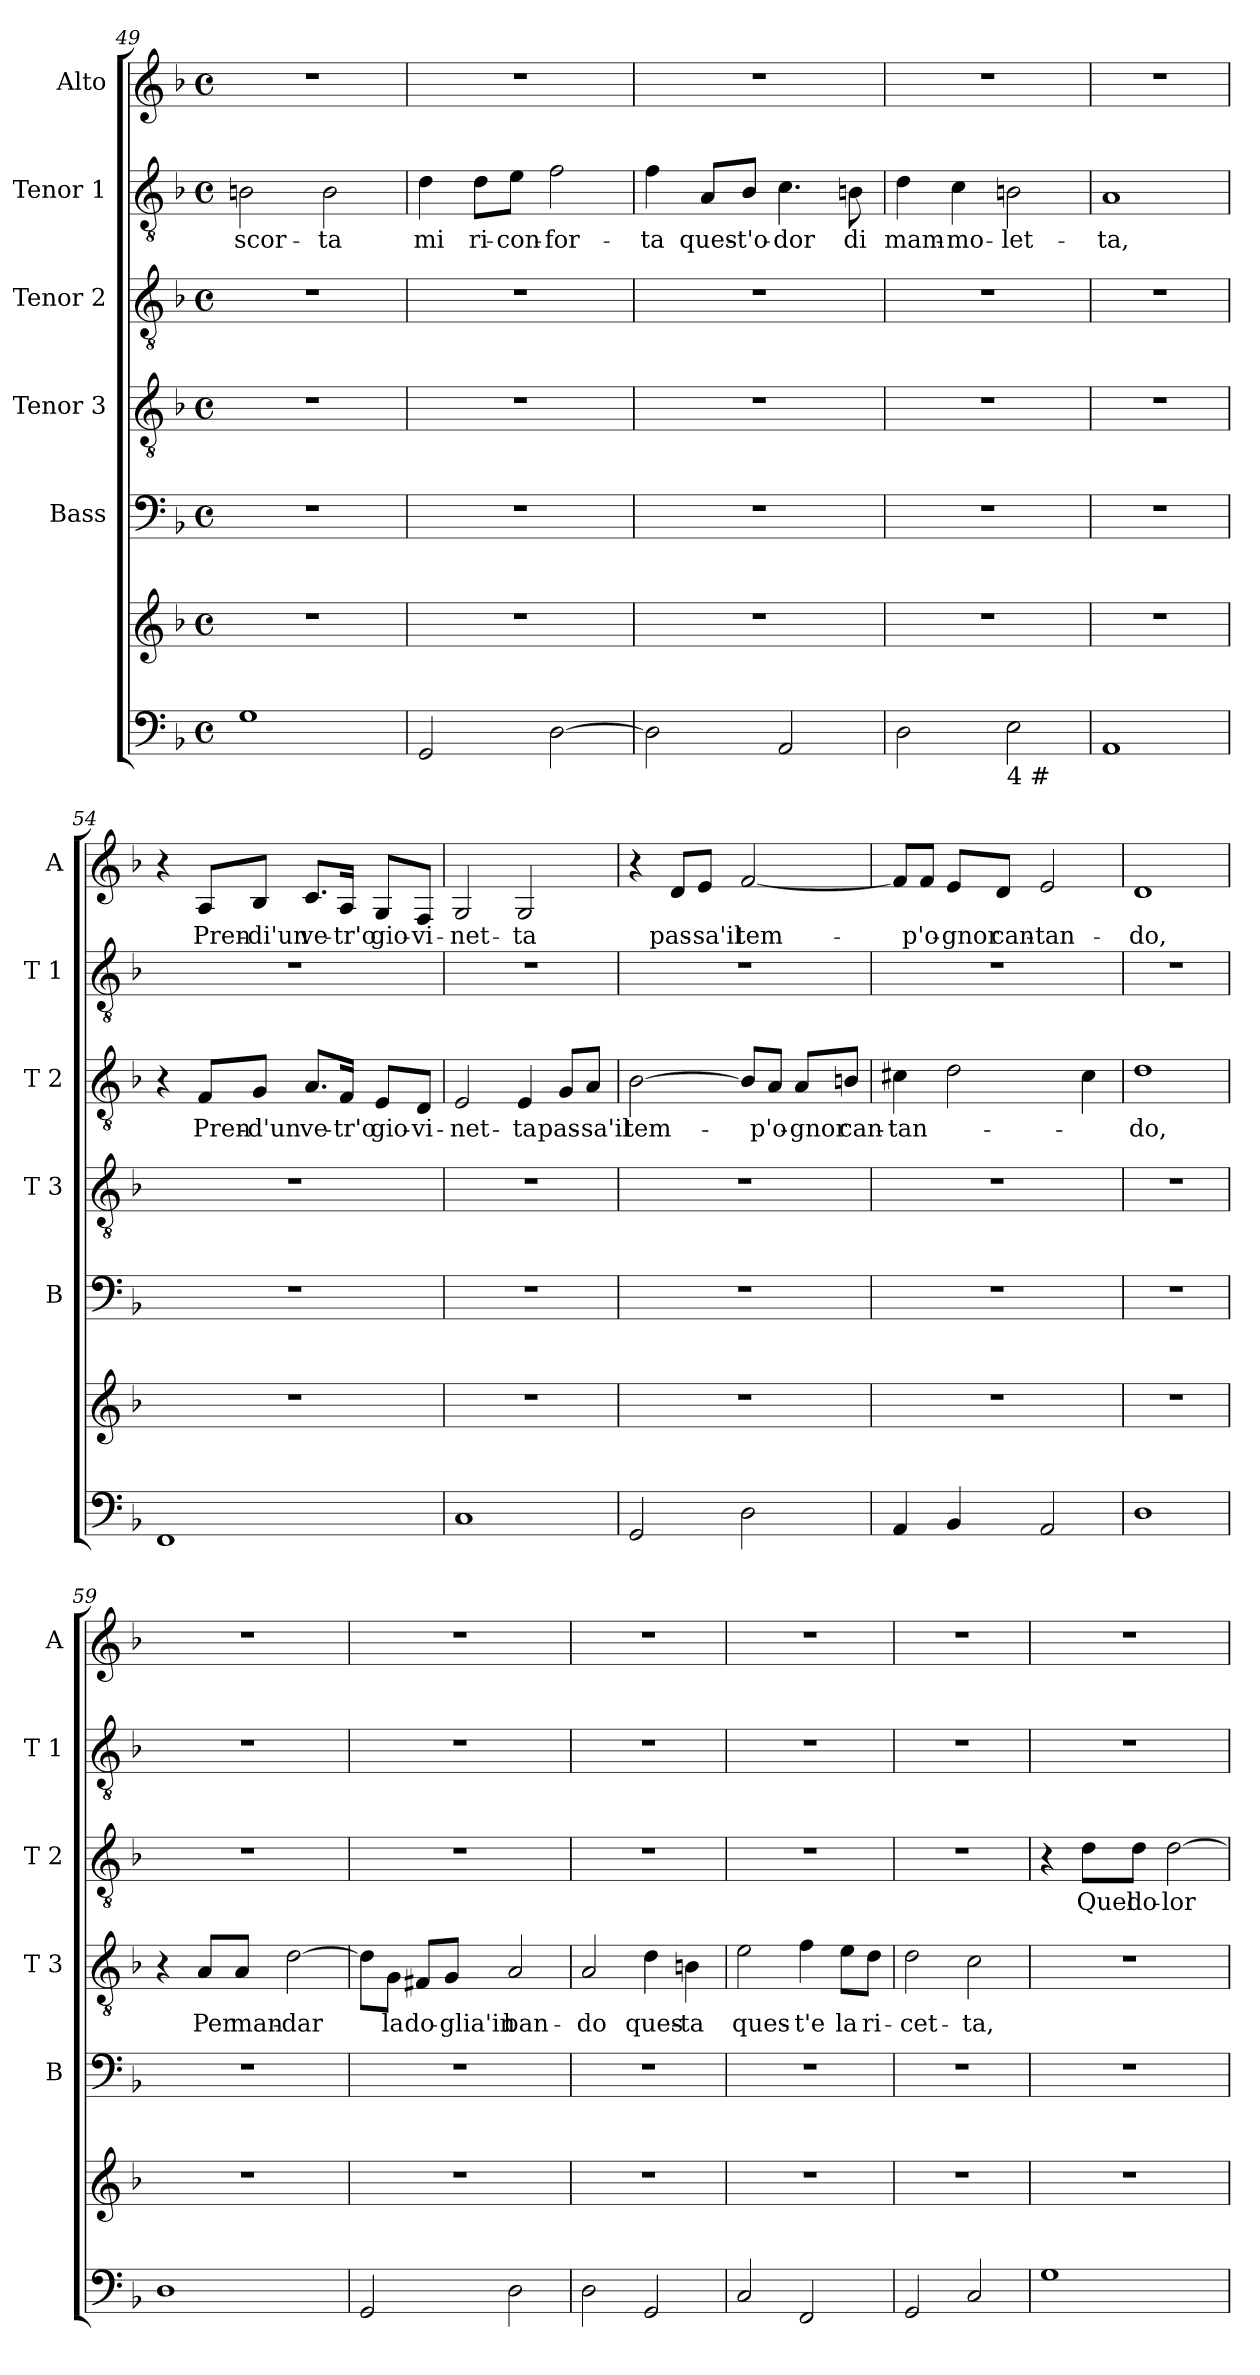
**kern	**kern	**kern	**kern	**text	**kern	**text	**kern	**text	**kern	**text
*part6	*part6	*part5	*part4	*part4	*part3	*part3	*part2	*part2	*part1	*part1
*staff7	*staff6	*staff5	*staff4	*staff4	*staff3	*staff3	*staff2	*staff2	*staff1	*staff1
*	*	*I"Bass	*I"Tenor 3	*	*I"Tenor 2	*	*I"Tenor 1	*	*I"Alto	*
*	*	*I'B	*I'T 3	*	*I'T 2	*	*I'T 1	*	*I'A	*
*clefF4	*clefG2	*clefF4	*clefGv2	*	*clefGv2	*	*clefGv2	*	*clefG2	*
*k[b-]	*k[b-]	*k[b-]	*k[b-]	*	*k[b-]	*	*k[b-]	*	*k[b-]	*
*F:	*F:	*F:	*F:	*	*F:	*	*F:	*	*F:	*
*M4/4	*M4/4	*M4/4	*M4/4	*	*M4/4	*	*M4/4	*	*M4/4	*
*met(c)	*met(c)	*met(c)	*met(c)	*	*met(c)	*	*met(c)	*	*met(c)	*
=49	=49	=49	=49	=49	=49	=49	=49	=49	=49	=49
1G	1r	1r	1r	.	1r	.	2Bn\	scor-	1r	.
.	.	.	.	.	.	.	2B\	-ta	.	.
=50	=50	=50	=50	=50	=50	=50	=50	=50	=50	=50
2GG/	1r	1r	1r	.	1r	.	4d\	mi	1r	.
.	.	.	.	.	.	.	8d\L	ri-	.	.
.	.	.	.	.	.	.	8e\J	-con-	.	.
[2D\	.	.	.	.	.	.	2f\	-for-	.	.
=51	=51	=51	=51	=51	=51	=51	=51	=51	=51	=51
2D\]	1r	1r	1r	.	1r	.	4f\	-ta	1r	.
.	.	.	.	.	.	.	8A/L	ques-	.	.
.	.	.	.	.	.	.	8B-/J	-t'o-	.	.
2AA/	.	.	.	.	.	.	4.c\	-dor	.	.
.	.	.	.	.	.	.	8Bn\	di	.	.
=52	=52	=52	=52	=52	=52	=52	=52	=52	=52	=52
2D\	1r	1r	1r	.	1r	.	4d\	mam-	1r	.
.	.	.	.	.	.	.	4c\	-mo-	.	.
!LO:TX:b:t=4  #	!	!	!	!	!	!	!	!	!	!
2E\	.	.	.	.	.	.	2Bn\	-let-	.	.
!!LO:PB:g=z
=53	=53	=53	=53	=53	=53	=53	=53	=53	=53	=53
1AA	1r	1r	1r	.	1r	.	1A	-ta,	1r	.
=54	=54	=54	=54	=54	=54	=54	=54	=54	=54	=54
1FF	1r	1r	1r	.	4r	.	1r	.	4r	.
.	.	.	.	.	8F/L	Pren-	.	.	8A/L	Pren-
.	.	.	.	.	8G/J	-d'un	.	.	8B-/J	-di'un
.	.	.	.	.	8.A/L	ve-	.	.	8.c/L	ve-
.	.	.	.	.	16F/Jk	-tr'o	.	.	16A/Jk	-tr'o
.	.	.	.	.	8E/L	gio-	.	.	8G/L	gio-
.	.	.	.	.	8D/J	-vi-	.	.	8F/J	-vi-
=55	=55	=55	=55	=55	=55	=55	=55	=55	=55	=55
1C	1r	1r	1r	.	2E/	-net-	1r	.	2G/	-net-
.	.	.	.	.	4E/	-ta	.	.	2G/	-ta
.	.	.	.	.	8G/L	pas-	.	.	.	.
.	.	.	.	.	8A/J	-sa'il	.	.	.	.
=56	=56	=56	=56	=56	=56	=56	=56	=56	=56	=56
2GG/	1r	1r	1r	.	[2B-\	tem-	1r	.	4r	.
.	.	.	.	.	.	.	.	.	8d/L	pas-
.	.	.	.	.	.	.	.	.	8e/J	-sa'il
2D\	.	.	.	.	8B-/L]	.	.	.	[2f/	tem-
.	.	.	.	.	8A/J	-p'o-	.	.	.	.
.	.	.	.	.	8A/L	-gnor	.	.	.	.
.	.	.	.	.	8Bn/J	can-	.	.	.	.
=57	=57	=57	=57	=57	=57	=57	=57	=57	=57	=57
4AA/	1r	1r	1r	.	4c#X\	-tan-	1r	.	8f/L]	.
.	.	.	.	.	.	.	.	.	8f/J	-p'o-
4BB-/	.	.	.	.	2d\	.	.	.	8e/L	-gnor
.	.	.	.	.	.	.	.	.	8d/J	can-
2AA/	.	.	.	.	.	.	.	.	2e/	-tan-
.	.	.	.	.	4c#\	.	.	.	.	.
=58	=58	=58	=58	=58	=58	=58	=58	=58	=58	=58
1D	1r	1r	1r	.	1d	-do,	1r	.	1d	-do,
!!LO:LB:g=z
=59	=59	=59	=59	=59	=59	=59	=59	=59	=59	=59
1D	1r	1r	4r	.	1r	.	1r	.	1r	.
.	.	.	8A/L	Per	.	.	.	.	.	.
.	.	.	8A/J	man-	.	.	.	.	.	.
.	.	.	[2d\	-dar	.	.	.	.	.	.
=60	=60	=60	=60	=60	=60	=60	=60	=60	=60	=60
2GG/	1r	1r	8d\L]	.	1r	.	1r	.	1r	.
.	.	.	8G\J	la	.	.	.	.	.	.
.	.	.	8F#X/L	do-	.	.	.	.	.	.
.	.	.	8G/J	-glia'in	.	.	.	.	.	.
2D\	.	.	2A/	ban-	.	.	.	.	.	.
=61	=61	=61	=61	=61	=61	=61	=61	=61	=61	=61
2D\	1r	1r	2A/	-do	1r	.	1r	.	1r	.
2GG/	.	.	4d\	ques-	.	.	.	.	.	.
.	.	.	4Bn\	-ta	.	.	.	.	.	.
=62	=62	=62	=62	=62	=62	=62	=62	=62	=62	=62
2C/	1r	1r	2e\	ques-	1r	.	1r	.	1r	.
2FF/	.	.	4f\	-t'e	.	.	.	.	.	.
.	.	.	8e\L	la	.	.	.	.	.	.
.	.	.	8d\J	ri-	.	.	.	.	.	.
=63	=63	=63	=63	=63	=63	=63	=63	=63	=63	=63
2GG/	1r	1r	2d\	-cet-	1r	.	1r	.	1r	.
2C/	.	.	2c\	-ta,	.	.	.	.	.	.
=64	=64	=64	=64	=64	=64	=64	=64	=64	=64	=64
1G	1r	1r	1r	.	4r	.	1r	.	1r	.
.	.	.	.	.	8d\L	Quel	.	.	.	.
.	.	.	.	.	8d\J	do-	.	.	.	.
.	.	.	.	.	[2d\	-lor	.	.	.	.
=	=	=	=	=	=	=	=	=	=	=
*-	*-	*-	*-	*-	*-	*-	*-	*-	*-	*-
